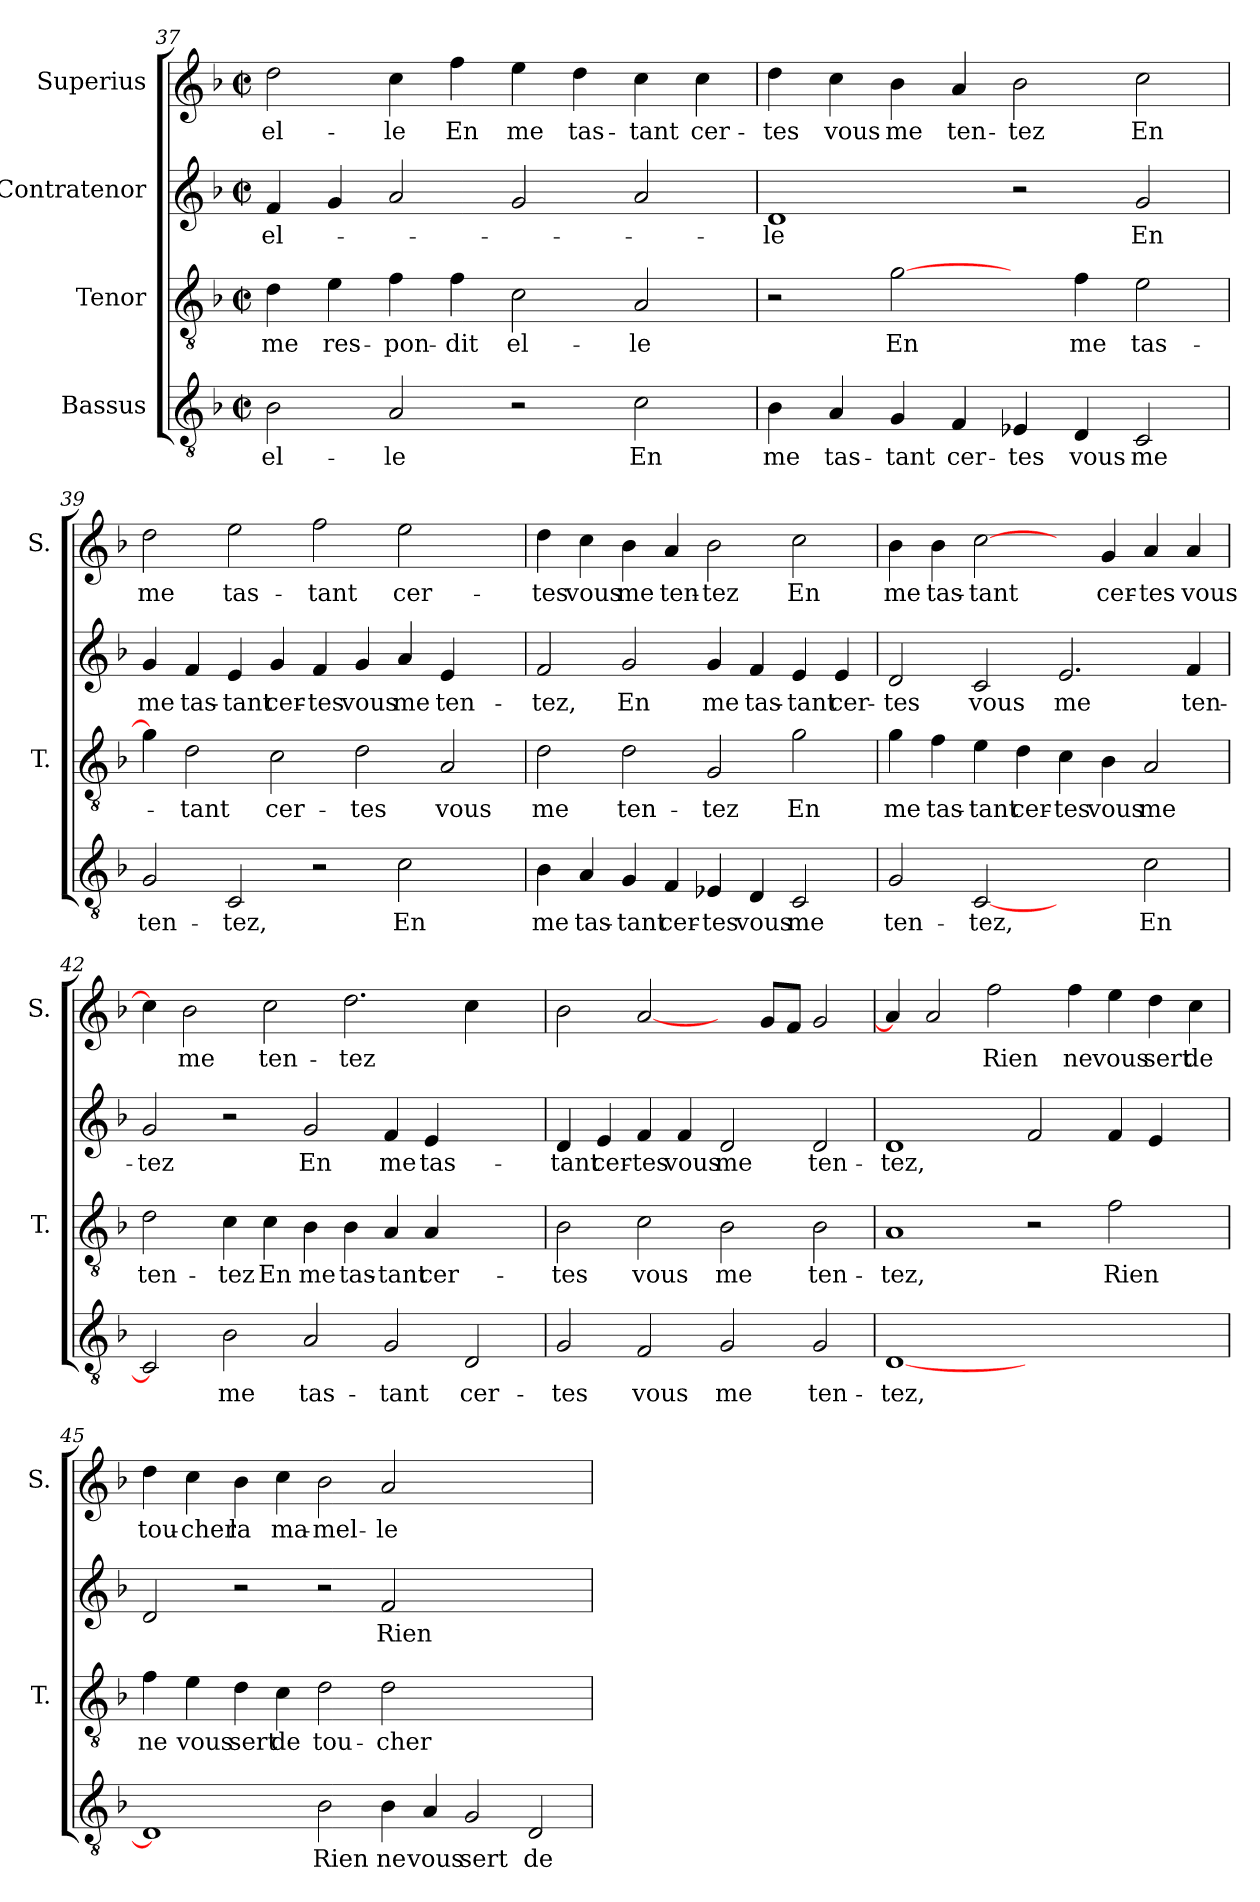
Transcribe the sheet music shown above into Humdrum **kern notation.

**kern	**text	**kern	**text	**kern	**text	**kern	**text
*part4	*part4	*part3	*part3	*part2	*part2	*part1	*part1
*staff4	*staff4	*staff3	*staff3	*staff2	*staff2	*staff1	*staff1
*I"Bassus	*	*I"Tenor	*	*I"Contratenor	*	*I"Superius	*
*	*	*I'T.	*	*	*	*I'S.	*
!!LO:PB:g=z
*clefGv2	*	*clefGv2	*	*clefG2	*	*clefG2	*
*k[b-]	*	*k[b-]	*	*k[b-]	*	*k[b-]	*
*F:	*	*F:	*	*F:	*	*F:	*
*M2/2	*	*M2/2	*	*M2/2	*	*M2/2	*
*met(c|)	*	*met(c|)	*	*met(c|)	*	*met(c|)	*
=37	=37	=37	=37	=37	=37	=37	=37
2B-\	el-	4d\	me	4f/	el-	2dd\	el-
.	.	4e\	res-	4g/	.	.	.
2A/	-le	4f\	-pon-	2a/	.	4cc\	-le
.	.	4f\	-dit	.	.	4ff\	En
2r	.	2c\	el-	2g/	.	4ee\	me
.	.	.	.	.	.	4dd\	tas-
2c\	En	2A/	-le	2a/	.	4cc\	-tant
.	.	.	.	.	.	4cc\	cer-
=38	=38	=38	=38	=38	=38	=38	=38
4B-\	me	2r	.	1d/	-le	4dd\	-tes
4A/	tas-	.	.	.	.	4cc\	vous
4G/	-tant	[2g\	En	.	.	4b-\	me
4F/	cer-	.	.	.	.	4a/	ten-
4E-X/	-tes	4ryy	.	2r	.	2b-\	-tez
4D/	vous	4f\	me	.	.	.	.
2C/	me	2e\	tas-	2g/	En	2cc\	En
=39	=39	=39	=39	=39	=39	=39	=39
2G/	ten-	4g\]	.	4g/	me	2dd\	me
.	.	2d\	-tant	4f/	tas-	.	.
2C/	-tez,	.	.	4e/	-tant	2ee\	tas-
.	.	2c\	cer-	4g/	cer-	.	.
2r	.	.	.	4f/	-tes	2ff\	-tant
.	.	2d\	-tes	4g/	vous	.	.
2c\	En	.	.	4a/	me	2ee\	cer-
.	.	2A/	vous	4e/	ten-	.	.
4ryy	.	.	.	4ryy	.	4ryy	.
=40	=40	=40	=40	=40	=40	=40	=40
4B-\	me	2d\	me	2f/	-tez,	4dd\	-tes
4A/	tas-	.	.	.	.	4cc\	vous
4G/	-tant	2d\	ten-	2g/	En	4b-\	me
4F/	cer-	.	.	.	.	4a/	ten-
4E-X/	-tes	2G/	-tez	4g/	me	2b-\	-tez
4D/	vous	.	.	4f/	tas-	.	.
2C/	me	2g\	En	4e/	-tant	2cc\	En
.	.	.	.	4e/	cer-	.	.
!!LO:LB:g=z
=41	=41	=41	=41	=41	=41	=41	=41
2G/	ten-	4g\	me	2d/	-tes	4b-\	me
.	.	4f\	tas-	.	.	4b-\	tas-
[2C/	-tez,	4e\	-tant	2c/	vous	[2cc\	-tant
.	.	4d\	cer-	.	.	.	.
2ryy	.	4c\	-tes	2.e/	me	4ryy	.
.	.	4B-\	vous	.	.	4g/	cer-
2c\	En	2A/	me	.	.	4a/	-tes
.	.	.	.	4f/	ten-	4a/	vous
=42	=42	=42	=42	=42	=42	=42	=42
2C/]	.	2d\	ten-	2g/	-tez	4cc\]	.
.	.	.	.	.	.	2b-\	me
2B-\	me	4c\	-tez	2r	.	.	.
.	.	4c\	En	.	.	2cc\	ten-
2A/	tas-	4B-\	me	2g/	En	.	.
.	.	4B-\	tas-	.	.	2.dd\	-tez
2G/	-tant	4A/	-tant	4f/	me	.	.
.	.	4A/	cer-	4e/	tas-	.	.
2D/	cer-	2ryy	.	2ryy	.	4cc\	.
.	.	.	.	.	.	4ryy	.
=43	=43	=43	=43	=43	=43	=43	=43
2G/	-tes	2B-\	-tes	4d/	-tant	2b-\	.
.	.	.	.	4e/	cer-	.	.
2F/	vous	2c\	vous	4f/	-tes	[2a/	.
.	.	.	.	4f/	vous	.	.
2G/	me	2B-\	me	2d/	me	4ryy	.
.	.	.	.	.	.	8g/L	.
.	.	.	.	.	.	8f/J	.
2G/	ten-	2B-\	ten-	2d/	ten-	2g/	.
=44	=44	=44	=44	=44	=44	=44	=44
[1D/	-tez,	1A/	-tez,	1d/	-tez,	4a/]	.
.	.	.	.	.	.	2a/	.
.	.	.	.	.	.	2ff\	Rien
1ryy	.	2r	.	2f/	.	.	.
.	.	.	.	.	.	4ff\	ne
.	.	2f\	Rien	4f/	.	4ee\	vous
.	.	.	.	4e/	.	4dd\	sert
4ryy	.	4ryy	.	4ryy	.	4cc\	de
!!LO:LB:g=z
=45	=45	=45	=45	=45	=45	=45	=45
1D/]	.	4f\	ne	2d/	.	4dd\	tou-
.	.	4e\	vous	.	.	4cc\	-cher
.	.	4d\	sert	2r	.	4b-\	la
.	.	4c\	de	.	.	4cc\	ma-
2B-\	Rien	2d\	tou-	2r	.	2b-\	-mel-
4B-\	ne	2d\	-cher	2f/	Rien	2a/	-le
4A/	vous	.	.	.	.	.	.
2G/	sert	1ryy	.	1ryy	.	1ryy	.
2D/	de	.	.	.	.	.	.
=	=	=	=	=	=	=	=
*-	*-	*-	*-	*-	*-	*-	*-
